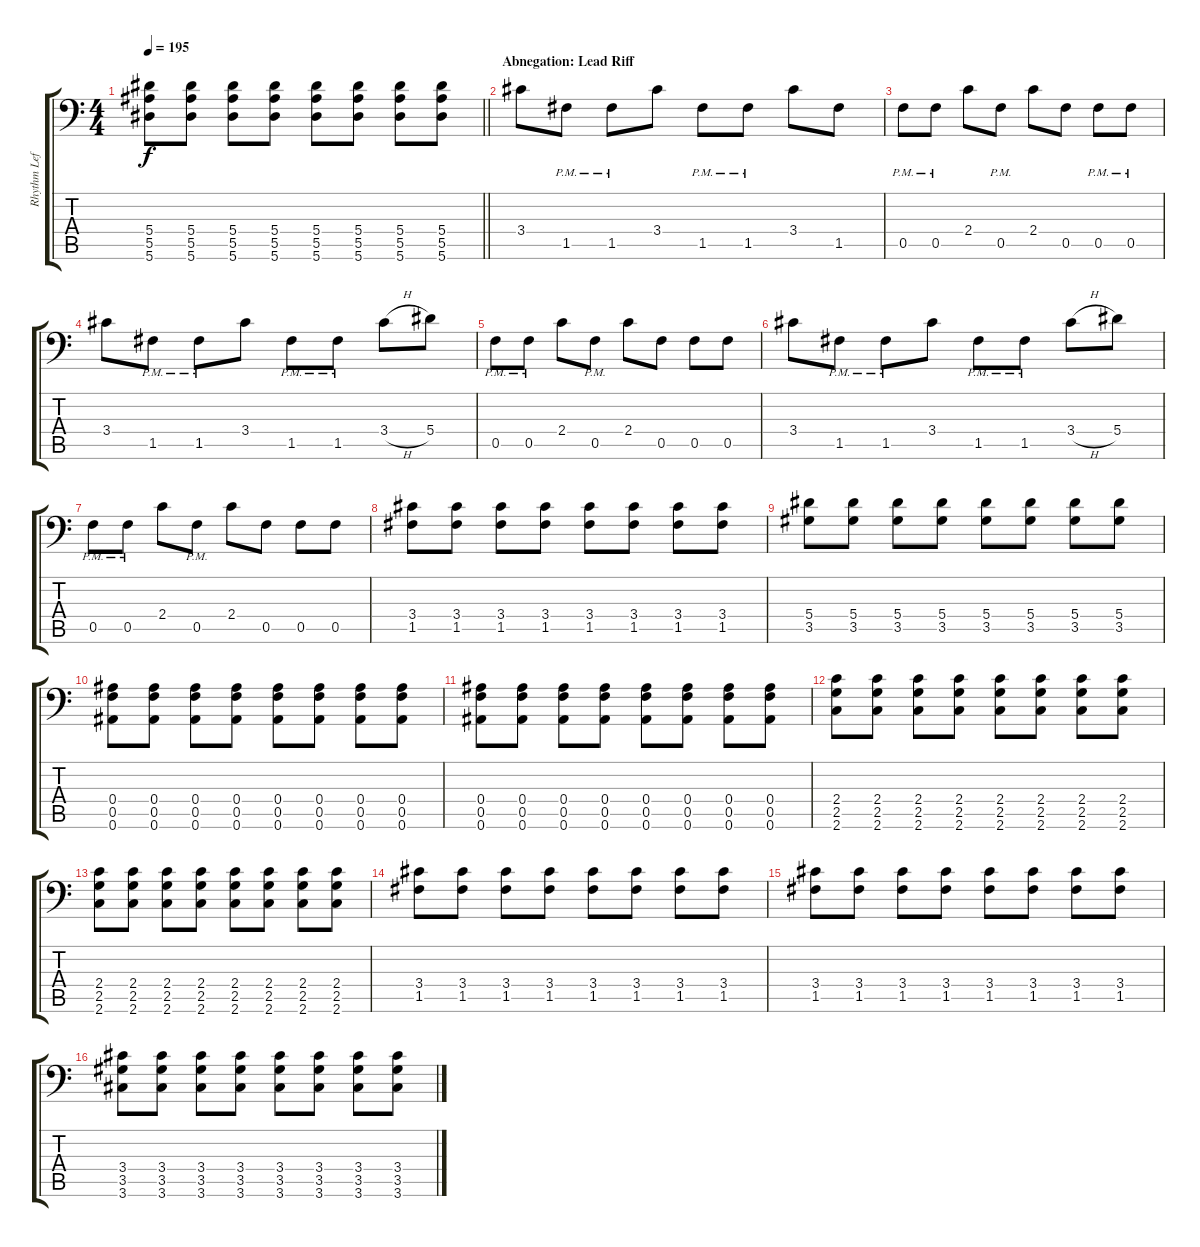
\track ("Rhythm Left" "Rhythm Lef") {instrument distortionguitar}
\staff {score tabs}
\tuning (C4 G3 Eb3 Bb2 F2 Bb1) {hide}
\ts (4 4)
\tempo 195
\clef f4
\barLineRight lightlight
\ks c
(5.4 5.5 5.6).8{dy f} (5.4 5.5 5.6).8 (5.4 5.5 5.6).8 (5.4 5.5 5.6).8 (5.4 5.5 5.6).8 (5.4 5.5 5.6).8 (5.4 5.5 5.6).8 (5.4 5.5 5.6).8 |
\section ("" "Abnegation: Lead Riff")
3.4.8 1.5{pm}.8 1.5{pm}.8 3.4.8 1.5{pm}.8 1.5{pm}.8 3.4.8 1.5.8 |
0.5{pm}.8 0.5{pm}.8 2.4.8 0.5{pm}.8 2.4.8 0.5.8 0.5{pm}.8 0.5{pm}.8 |
3.4.8 1.5{pm}.8 1.5{pm}.8 3.4.8 1.5{pm}.8 1.5{pm}.8 3.4{h}.8 5.4.8 |
0.5{pm}.8 0.5{pm}.8 2.4.8 0.5{pm}.8 2.4.8 0.5.8 0.5.8 0.5.8 |
3.4.8 1.5{pm}.8 1.5{pm}.8 3.4.8 1.5{pm}.8 1.5{pm}.8 3.4{h}.8 5.4.8 |
0.5{pm}.8 0.5{pm}.8 2.4.8 0.5{pm}.8 2.4.8 0.5.8 0.5.8 0.5.8 |
(3.4 1.5).8 (3.4 1.5).8 (3.4 1.5).8 (3.4 1.5).8 (3.4 1.5).8 (3.4 1.5).8 (3.4 1.5).8 (3.4 1.5).8 |
(5.4 3.5).8 (5.4 3.5).8 (5.4 3.5).8 (5.4 3.5).8 (5.4 3.5).8 (5.4 3.5).8 (5.4 3.5).8 (5.4 3.5).8 |
(0.4 0.5 0.6).8 (0.4 0.5 0.6).8 (0.4 0.5 0.6).8 (0.4 0.5 0.6).8 (0.4 0.5 0.6).8 (0.4 0.5 0.6).8 (0.4 0.5 0.6).8 (0.4 0.5 0.6).8 |
(0.4 0.5 0.6).8 (0.4 0.5 0.6).8 (0.4 0.5 0.6).8 (0.4 0.5 0.6).8 (0.4 0.5 0.6).8 (0.4 0.5 0.6).8 (0.4 0.5 0.6).8 (0.4 0.5 0.6).8 |
(2.4 2.5 2.6).8 (2.4 2.5 2.6).8 (2.4 2.5 2.6).8 (2.4 2.5 2.6).8 (2.4 2.5 2.6).8 (2.4 2.5 2.6).8 (2.4 2.5 2.6).8 (2.4 2.5 2.6).8 |
(2.4 2.5 2.6).8 (2.4 2.5 2.6).8 (2.4 2.5 2.6).8 (2.4 2.5 2.6).8 (2.4 2.5 2.6).8 (2.4 2.5 2.6).8 (2.4 2.5 2.6).8 (2.4 2.5 2.6).8 |
(3.4 1.5).8 (3.4 1.5).8 (3.4 1.5).8 (3.4 1.5).8 (3.4 1.5).8 (3.4 1.5).8 (3.4 1.5).8 (3.4 1.5).8 |
(3.4 1.5).8 (3.4 1.5).8 (3.4 1.5).8 (3.4 1.5).8 (3.4 1.5).8 (3.4 1.5).8 (3.4 1.5).8 (3.4 1.5).8 |
(3.4 3.5 3.6).8 (3.4 3.5 3.6).8 (3.4 3.5 3.6).8 (3.4 3.5 3.6).8 (3.4 3.5 3.6).8 (3.4 3.5 3.6).8 (3.4 3.5 3.6).8 (3.4 3.5 3.6).8
